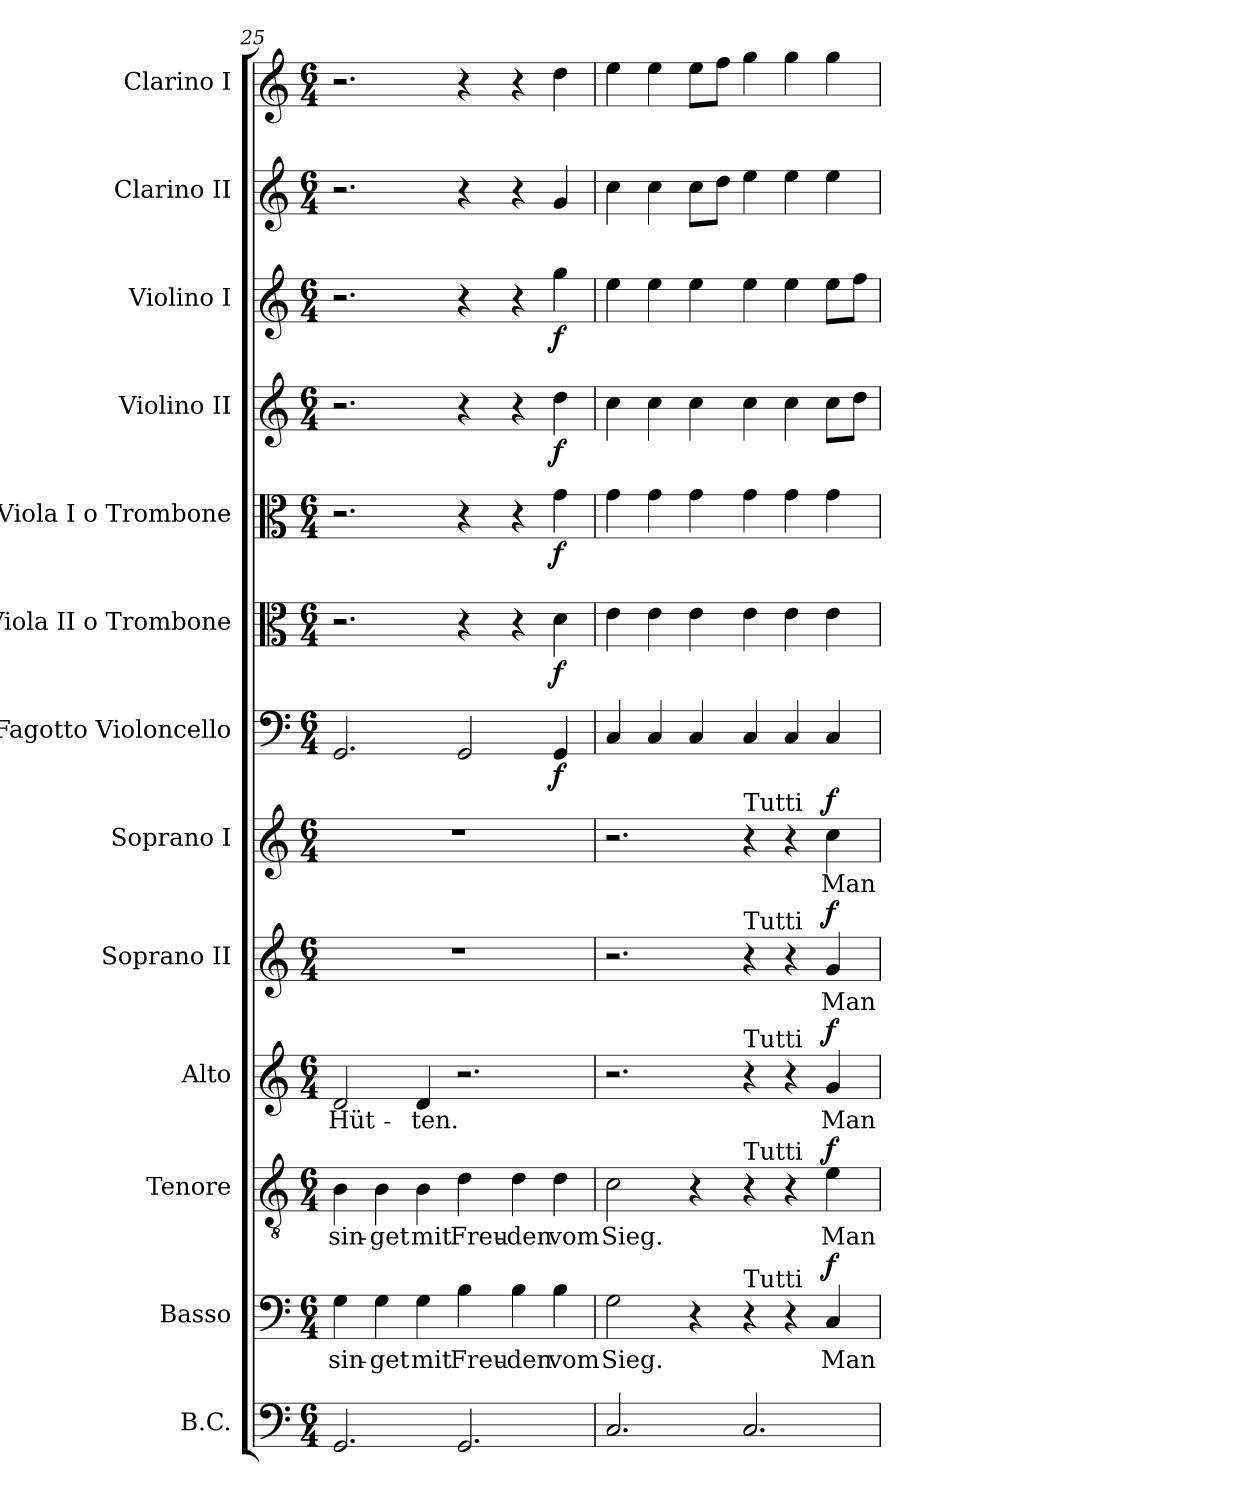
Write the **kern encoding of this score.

**kern	**kern	**text	**dynam	**kern	**text	**dynam	**kern	**text	**dynam	**kern	**text	**dynam	**kern	**text	**dynam	**kern	**dynam	**kern	**dynam	**kern	**dynam	**kern	**dynam	**kern	**dynam	**kern	**kern
*part13	*part12	*part12	*part12	*part11	*part11	*part11	*part10	*part10	*part10	*part9	*part9	*part9	*part8	*part8	*part8	*part7	*part7	*part6	*part6	*part5	*part5	*part4	*part4	*part3	*part3	*part2	*part1
*staff13	*staff12	*staff12	*staff12	*staff11	*staff11	*staff11	*staff10	*staff10	*staff10	*staff9	*staff9	*staff9	*staff8	*staff8	*staff8	*staff7	*staff7	*staff6	*staff6	*staff5	*staff5	*staff4	*staff4	*staff3	*staff3	*staff2	*staff1
*I"B.C.	*I"Basso	*	*	*I"Tenore	*	*	*I"Alto	*	*	*I"Soprano II	*	*	*I"Soprano I	*	*	*I"Fagotto Violoncello	*	*I"Viola II o Trombone	*	*I"Viola I o Trombone	*	*I"Violino II	*	*I"Violino I	*	*I"Clarino II	*I"Clarino I
*	*I'B.	*	*	*I'T.	*	*	*	*	*	*I'S.	*	*	*I'S.	*	*	*I'Fg.	*	*I'Vla.	*	*I'Vla.	*	*I'Vln. II	*	*I'Vln. I	*	*	*
!!LO:PB:g=z
*clefF4	*clefF4	*	*	*clefGv2	*	*	*clefG2	*	*	*clefG2	*	*	*clefG2	*	*	*clefF4	*	*clefC3	*	*clefC3	*	*clefG2	*	*clefG2	*	*clefG2	*clefG2
*	*	*	*	*ITrd7c12	*	*	*	*	*	*	*	*	*	*	*	*	*	*	*	*	*	*	*	*	*	*	*
*k[]	*k[]	*	*	*k[]	*	*	*k[]	*	*	*k[]	*	*	*k[]	*	*	*k[]	*	*k[]	*	*k[]	*	*k[]	*	*k[]	*	*k[]	*k[]
*C:	*C:	*	*	*C:	*	*	*C:	*	*	*C:	*	*	*C:	*	*	*C:	*	*C:	*	*C:	*	*C:	*	*C:	*	*C:	*C:
*M6/4	*M6/4	*	*	*M6/4	*	*	*M6/4	*	*	*M6/4	*	*	*M6/4	*	*	*M6/4	*	*M6/4	*	*M6/4	*	*M6/4	*	*M6/4	*	*M6/4	*M6/4
=25	=25	=25	=25	=25	=25	=25	=25	=25	=25	=25	=25	=25	=25	=25	=25	=25	=25	=25	=25	=25	=25	=25	=25	=25	=25	=25	=25
!	!	!LO:LY:b:color=#000000	!	!	!	!	!	!	!	!	!	!	!	!	!	!	!	!	!	!	!	!	!	!	!	!	!
!	!	!	!	!	!LO:LY:b:color=#000000	!	!	!	!	!	!	!	!	!	!	!	!	!	!	!	!	!	!	!	!	!	!
!	!	!	!	!	!	!	!	!LO:LY:b:color=#000000	!	!LO:N:vis=1	!	!	!LO:N:vis=1	!	!	!	!	!	!	!	!	!	!	!	!	!	!
2.GGi/	4Gi\	sin-	.	4BBi\	sin-	.	2di/	Hüt-	.	1.r	.	.	1.r	.	.	2.GGi/	.	2.r	.	2.r	.	2.r	.	2.r	.	2.r	2.r
!	!	!LO:LY:b:color=#000000	!	!	!	!	!	!	!	!	!	!	!	!	!	!	!	!	!	!	!	!	!	!	!	!	!
!	!	!	!	!	!LO:LY:b:color=#000000	!	!	!	!	!	!	!	!	!	!	!	!	!	!	!	!	!	!	!	!	!	!
.	4Gi\	-get	.	4BBi\	-get	.	.	.	.	.	.	.	.	.	.	.	.	.	.	.	.	.	.	.	.	.	.
!	!	!LO:LY:b:color=#000000	!	!	!	!	!	!	!	!	!	!	!	!	!	!	!	!	!	!	!	!	!	!	!	!	!
!	!	!	!	!	!LO:LY:b:color=#000000	!	!	!	!	!	!	!	!	!	!	!	!	!	!	!	!	!	!	!	!	!	!
!	!	!	!	!	!	!	!	!LO:LY:b:color=#000000	!	!	!	!	!	!	!	!	!	!	!	!	!	!	!	!	!	!	!
.	4Gi\	mit	.	4BBi\	mit	.	4di/	-ten.	.	.	.	.	.	.	.	.	.	.	.	.	.	.	.	.	.	.	.
!	!	!LO:LY:b:color=#000000	!	!	!	!	!	!	!	!	!	!	!	!	!	!	!	!	!	!	!	!	!	!	!	!	!
!	!	!	!	!	!LO:LY:b:color=#000000	!	!	!	!	!	!	!	!	!	!	!	!	!	!	!	!	!	!	!	!	!	!
2.GGi/	4Bi\	Freu-	.	4Di\	Freu-	.	2.r	.	.	.	.	.	.	.	.	2GGi/	.	4r	.	4r	.	4r	.	4r	.	4r	4r
!	!	!LO:LY:b:color=#000000	!	!	!	!	!	!	!	!	!	!	!	!	!	!	!	!	!	!	!	!	!	!	!	!	!
!	!	!	!	!	!LO:LY:b:color=#000000	!	!	!	!	!	!	!	!	!	!	!	!	!	!	!	!	!	!	!	!	!	!
.	4Bi\	-den	.	4Di\	-den	.	.	.	.	.	.	.	.	.	.	.	.	4r	.	4r	.	4r	.	4r	.	4r	4r
!	!	!LO:LY:b:color=#000000	!	!	!	!	!	!	!	!	!	!	!	!	!	!	!	!	!	!	!	!	!	!	!	!	!
!	!	!	!	!	!LO:LY:b:color=#000000	!	!	!	!	!	!	!	!	!	!	!	!	!	!	!	!	!	!	!	!	!	!
.	4Bi\	vom	.	4Di\	vom	.	.	.	.	.	.	.	.	.	.	4GGi/	f	4di\	f	4gi\	f	4ddi\	f	4ggi\	f	4gi/	4ddi\
=26	=26	=26	=26	=26	=26	=26	=26	=26	=26	=26	=26	=26	=26	=26	=26	=26	=26	=26	=26	=26	=26	=26	=26	=26	=26	=26	=26
!	!	!LO:LY:b:color=#000000	!	!	!	!	!	!	!	!	!	!	!	!	!	!	!	!	!	!	!	!	!	!	!	!	!
!	!	!	!	!	!LO:LY:b:color=#000000	!	!	!	!	!	!	!	!	!	!	!	!	!	!	!	!	!	!	!	!	!	!
2.Ci/	2Gi\	Sieg.	.	2Ci\	Sieg.	.	2.r	.	.	2.r	.	.	2.r	.	.	4Ci/	.	4ei\	.	4gi\	.	4cci\	.	4eei\	.	4cci\	4eei\
.	.	.	.	.	.	.	.	.	.	.	.	.	.	.	.	4Ci/	.	4ei\	.	4gi\	.	4cci\	.	4eei\	.	4cci\	4eei\
.	4r	.	.	4r	.	.	.	.	.	.	.	.	.	.	.	4Ci/	.	4ei\	.	4gi\	.	4cci\	.	4eei\	.	8cci\L	8eei\L
.	.	.	.	.	.	.	.	.	.	.	.	.	.	.	.	.	.	.	.	.	.	.	.	.	.	8ddi\J	8ffi\J
!	!	!	!	!	!	!	!	!	!	!	!	!	!LO:TX:a:t=Tutti	!	!	!	!	!	!	!	!	!	!	!	!	!	!
!	!	!	!	!	!	!	!	!	!	!LO:TX:a:t=Tutti	!	!	!	!	!	!	!	!	!	!	!	!	!	!	!	!	!
!	!	!	!	!	!	!	!LO:TX:a:t=Tutti	!	!	!	!	!	!	!	!	!	!	!	!	!	!	!	!	!	!	!	!
!	!	!	!	!LO:TX:a:t=Tutti	!	!	!	!	!	!	!	!	!	!	!	!	!	!	!	!	!	!	!	!	!	!	!
!	!LO:TX:a:t=Tutti	!	!	!	!	!	!	!	!	!	!	!	!	!	!	!	!	!	!	!	!	!	!	!	!	!	!
2.Ci/	4r	.	.	4r	.	.	4r	.	.	4r	.	.	4r	.	.	4Ci/	.	4ei\	.	4gi\	.	4cci\	.	4eei\	.	4eei\	4ggi\
.	4r	.	.	4r	.	.	4r	.	.	4r	.	.	4r	.	.	4Ci/	.	4ei\	.	4gi\	.	4cci\	.	4eei\	.	4eei\	4ggi\
!	!	!LO:LY:b:color=#000000	!	!	!	!	!	!	!	!	!	!	!	!	!	!	!	!	!	!	!	!	!	!	!	!	!
!	!	!	!	!	!LO:LY:b:color=#000000	!	!	!	!	!	!	!	!	!	!	!	!	!	!	!	!	!	!	!	!	!	!
!	!	!	!	!	!	!	!	!LO:LY:b:color=#000000	!	!	!	!	!	!	!	!	!	!	!	!	!	!	!	!	!	!	!
!	!	!	!	!	!	!	!	!	!	!	!LO:LY:b:color=#000000	!	!	!	!	!	!	!	!	!	!	!	!	!	!	!	!
!	!	!	!	!	!	!	!	!	!	!	!	!	!	!LO:LY:b:color=#000000	!	!	!	!	!	!	!	!	!	!	!	!	!
.	4Ci/	Man	f	4Ei\	Man	f	4gi/	Man	f	4gi/	Man	f	4cci\	Man	f	4Ci/	.	4ei\	.	4gi\	.	8cci\L	.	8eei\L	.	4eei\	4ggi\
.	.	.	.	.	.	.	.	.	.	.	.	.	.	.	.	.	.	.	.	.	.	8ddi\J	.	8ffi\J	.	.	.
=	=	=	=	=	=	=	=	=	=	=	=	=	=	=	=	=	=	=	=	=	=	=	=	=	=	=	=
*-	*-	*-	*-	*-	*-	*-	*-	*-	*-	*-	*-	*-	*-	*-	*-	*-	*-	*-	*-	*-	*-	*-	*-	*-	*-	*-	*-
